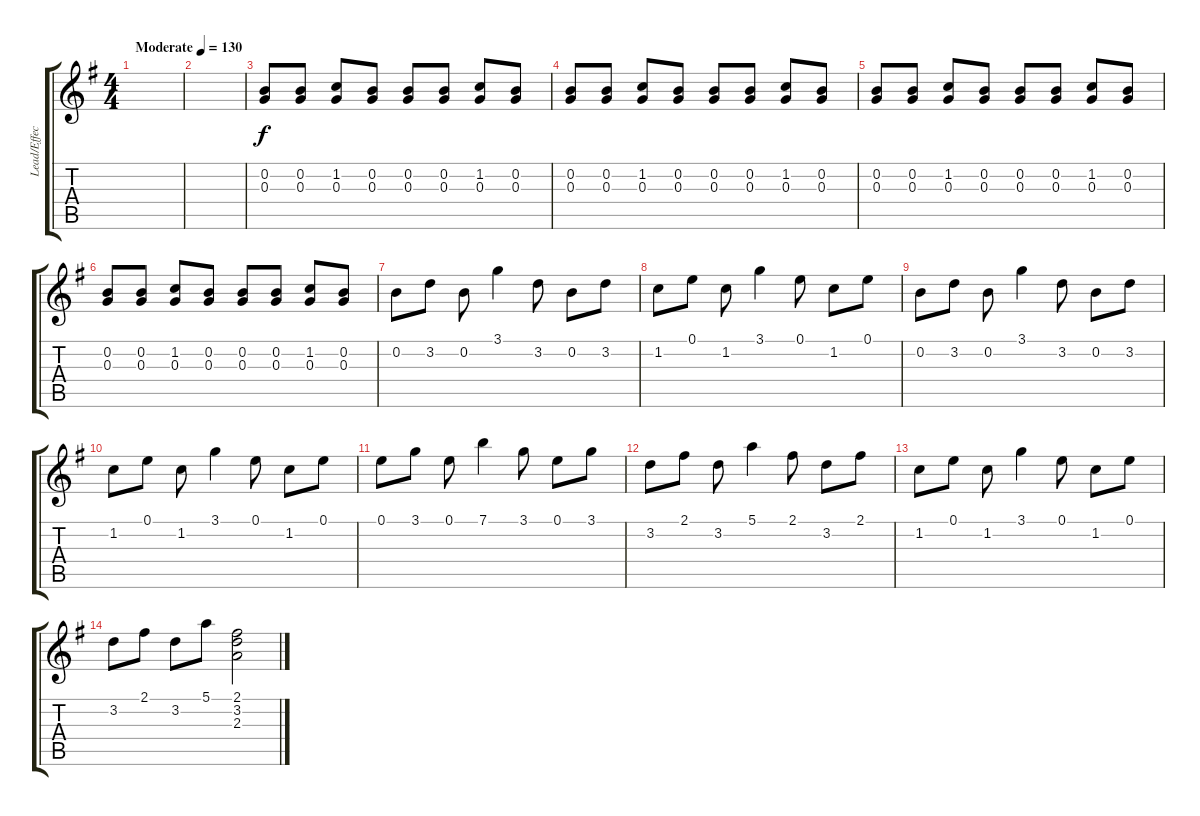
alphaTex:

\track ("Lead/Effect" "Lead/Effec") {instrument acousticguitarsteel}
\staff {score tabs}
\tuning (E4 B3 G3 D3 A2 E2) {hide}
\ts (4 4)
\tempo (130 "Moderate")
\clef g2
\ks g
|
|
(0.2 0.3).8 (0.2 0.3).8 (1.2 0.3).8 (0.2 0.3).8 (0.2 0.3).8 (0.2 0.3).8 (1.2 0.3).8 (0.2 0.3).8 |
(0.2 0.3).8 (0.2 0.3).8 (1.2 0.3).8 (0.2 0.3).8 (0.2 0.3).8 (0.2 0.3).8 (1.2 0.3).8 (0.2 0.3).8 |
(0.2 0.3).8 (0.2 0.3).8 (1.2 0.3).8 (0.2 0.3).8 (0.2 0.3).8 (0.2 0.3).8 (1.2 0.3).8 (0.2 0.3).8 |
(0.2 0.3).8 (0.2 0.3).8 (1.2 0.3).8 (0.2 0.3).8 (0.2 0.3).8 (0.2 0.3).8 (1.2 0.3).8 (0.2 0.3).8 |
0.2.8 3.2.8 0.2.8 3.1.4 3.2.8 0.2.8 3.2.8 |
1.2.8 0.1.8 1.2.8 3.1.4 0.1.8 1.2.8 0.1.8 |
0.2.8 3.2.8 0.2.8 3.1.4 3.2.8 0.2.8 3.2.8 |
1.2.8 0.1.8 1.2.8 3.1.4 0.1.8 1.2.8 0.1.8 |
0.1.8 3.1.8 0.1.8 7.1.4 3.1.8 0.1.8 3.1.8 |
3.2.8 2.1.8 3.2.8 5.1.4 2.1.8 3.2.8 2.1.8 |
1.2.8 0.1.8 1.2.8 3.1.4 0.1.8 1.2.8 0.1.8 |
3.2.8 2.1.8 3.2.8 5.1.8 (2.1 3.2 2.3).2
